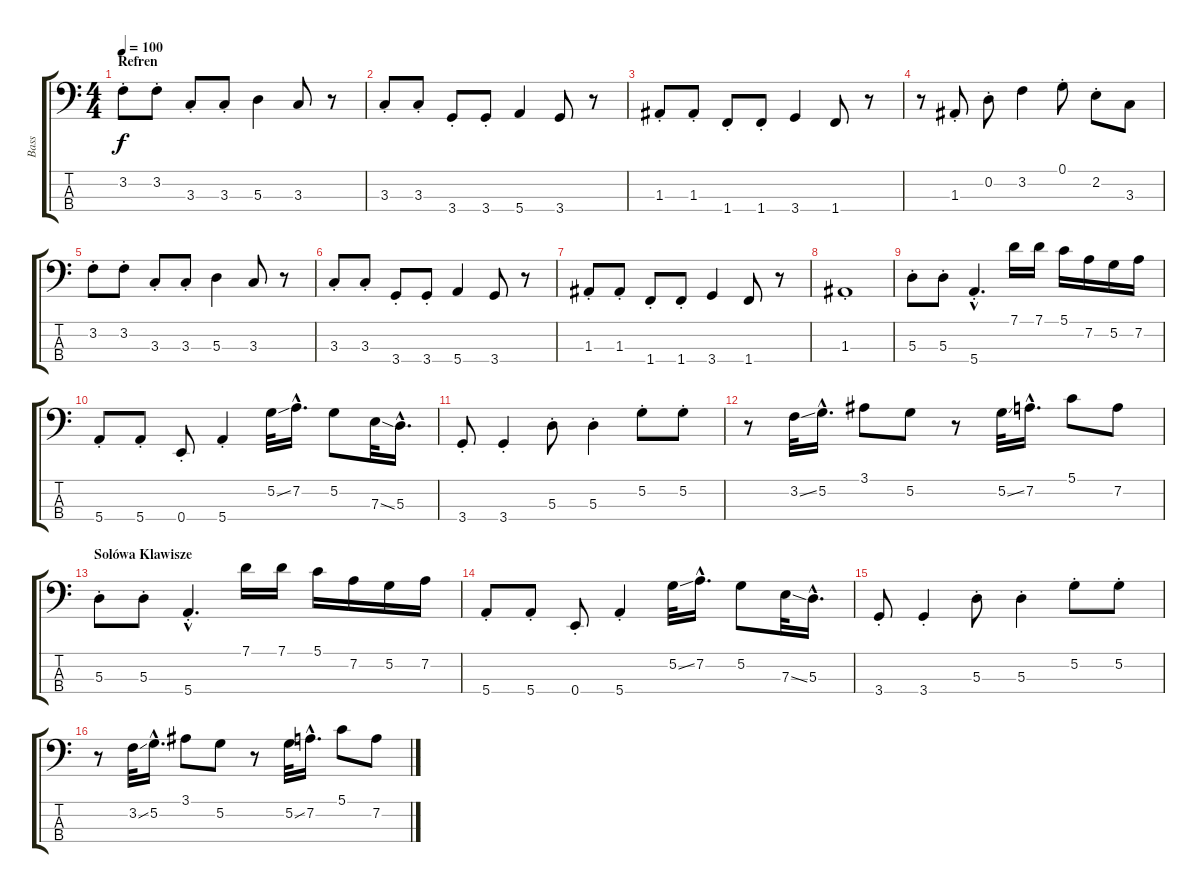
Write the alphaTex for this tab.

\track ("Bass" "Bass") {instrument electricbassfinger}
\staff {score tabs}
\tuning (G2 D2 A1 E1) {hide}
\ts (4 4)
\section ("" "Refren")
\tempo 100
\clef f4
\ks c
3.2{st}.8{dy f} 3.2{st}.8 3.3{st}.8 3.3{st}.8 5.3.4 3.3.8 r.8 |
3.3{st}.8 3.3{st}.8 3.4{st}.8 3.4{st}.8 5.4.4 3.4.8 r.8 |
1.3{st}.8 1.3{st}.8 1.4{st}.8 1.4{st}.8 3.4.4 1.4.8 r.8 |
r.8 1.3{st}.8 0.2{st}.8 3.2.4 0.1{st}.8 2.2{st}.8 3.3.8 |
3.2{st}.8 3.2{st}.8 3.3{st}.8 3.3{st}.8 5.3.4 3.3.8 r.8 |
3.3{st}.8 3.3{st}.8 3.4{st}.8 3.4{st}.8 5.4.4 3.4.8 r.8 |
1.3{st}.8 1.3{st}.8 1.4{st}.8 1.4{st}.8 3.4.4 1.4.8 r.8 |
1.3{st}.1 |
5.3{st}.8 5.3{st}.8 5.4{hac st}.4{d} 7.1.16 7.1.16 5.1.16 7.2.16 5.2.16 7.2.16 |
5.4{st}.8 5.4{st}.8 0.4{st}.8 5.4{st}.4 5.2{ss}.32 7.2{hac}.16{d} 5.2.8 7.3{ss}.32 5.3{hac}.16{d} |
3.4{st}.8 3.4{st}.4 5.3{st}.8 5.3{st}.4 5.2{st}.8 5.2{st}.8 |
r.8 3.2{ss}.32 5.2{hac}.16{d} 3.1.8 5.2.8 r.8 5.2{ss}.32 7.2{hac}.16{d} 5.1.8 7.2.8 |
\section ("" "Solówa Klawisze")
5.3{st}.8 5.3{st}.8 5.4{hac st}.4{d} 7.1.16 7.1.16 5.1.16 7.2.16 5.2.16 7.2.16 |
5.4{st}.8 5.4{st}.8 0.4{st}.8 5.4{st}.4 5.2{ss}.32 7.2{hac}.16{d} 5.2.8 7.3{ss}.32 5.3{hac}.16{d} |
3.4{st}.8 3.4{st}.4 5.3{st}.8 5.3{st}.4 5.2{st}.8 5.2{st}.8 |
r.8 3.2{ss}.32 5.2{hac}.16{d} 3.1.8 5.2.8 r.8 5.2{ss}.32 7.2{hac}.16{d} 5.1.8 7.2.8
